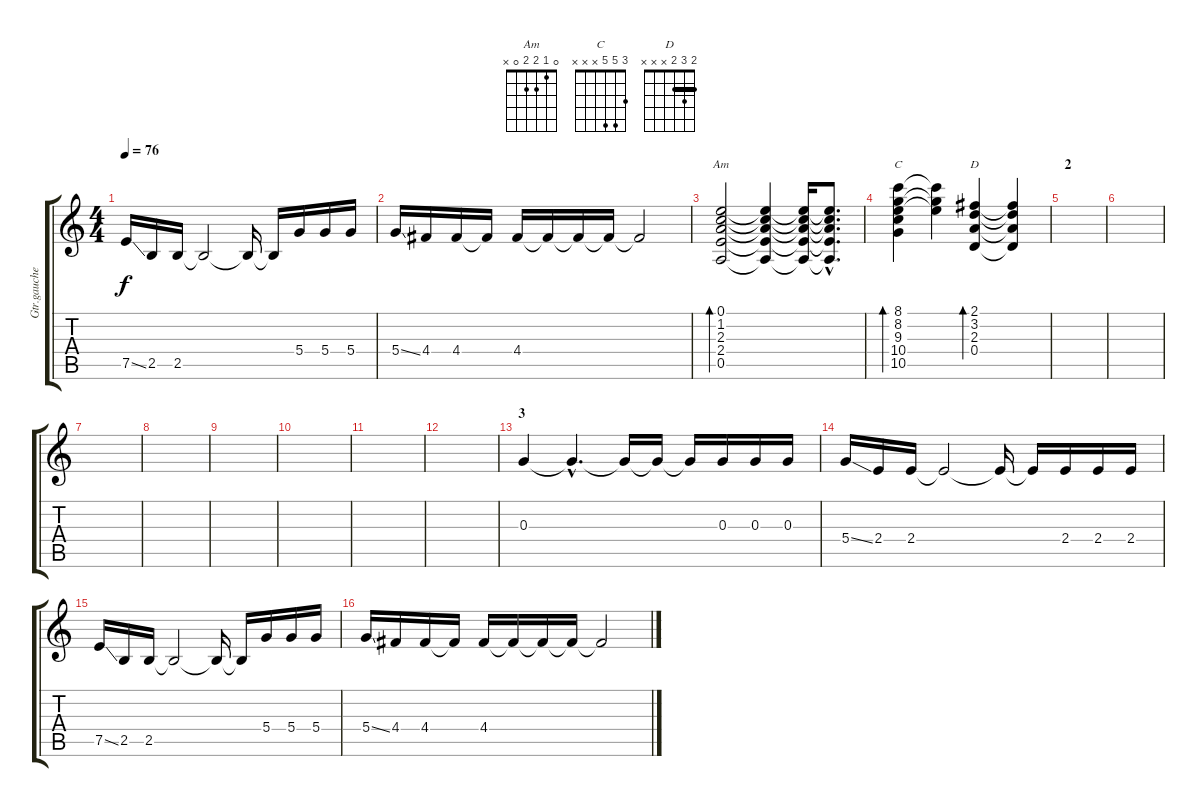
\track ("Gtr.gauche" "Gtr.gauche") {instrument electricguitarjazz}
\staff {score tabs}
\tuning (E4 B3 G3 D3 A2 E2) {hide}
\chord ("Am" 0 1 2 2 0 x)
\chord ("C" 3 5 5 x x x)
\chord ("D" 2 3 2 x x x) {barre 2}
\ts (4 4)
\tempo 76
\clef g2
\ks c
7.5{ss}.16{dy f} 2.5.16 2.5.16 2.5{t}.2 2.5{t}.16 2.5{t}.16 5.4.16 5.4.16 5.4.16 |
5.4{ss}.16 4.4.16 4.4.16 4.4{t}.16 4.4.16 4.4{t}.16 4.4{t}.16 4.4{t}.16 4.4{t}.2 |
(0.1 1.2 2.3 2.4 0.5).2{bd 240 ch "Am"} (0.1{t} 1.2{t} 2.3{t} 2.4{t} 0.5{t}).4 (0.1{t} 1.2{t} 2.3{t} 2.4{t} 0.5{t}).16 (0.1{hac t} 1.2{hac t} 2.3{hac t} 2.4{hac t} 0.5{hac t}).8{d} |
(8.1 8.2 9.3 10.4 10.5).4{bd 240 ch "C"} (8.1{t} 8.2{t} 9.3{t}).4 (2.1 3.2 2.3 0.4).4{bd 240 ch "D"} (2.1{t} 3.2{t} 2.3{t} 0.4{t}).4 |
\section ("" "2")
|
|
|
|
|
|
|
|
\section ("" "3")
0.3.4 0.3{hac t}.4{d} 0.3{t}.16 0.3{t}.16 0.3{t}.16 0.3.16 0.3.16 0.3.16 |
5.4{ss}.16 2.4.16 2.4.16 2.4{t}.2 2.4{t}.16 2.4{t}.16 2.4.16 2.4.16 2.4.16 |
7.5{ss}.16 2.5.16 2.5.16 2.5{t}.2 2.5{t}.16 2.5{t}.16 5.4.16 5.4.16 5.4.16 |
5.4{ss}.16 4.4.16 4.4.16 4.4{t}.16 4.4.16 4.4{t}.16 4.4{t}.16 4.4{t}.16 4.4{t}.2
